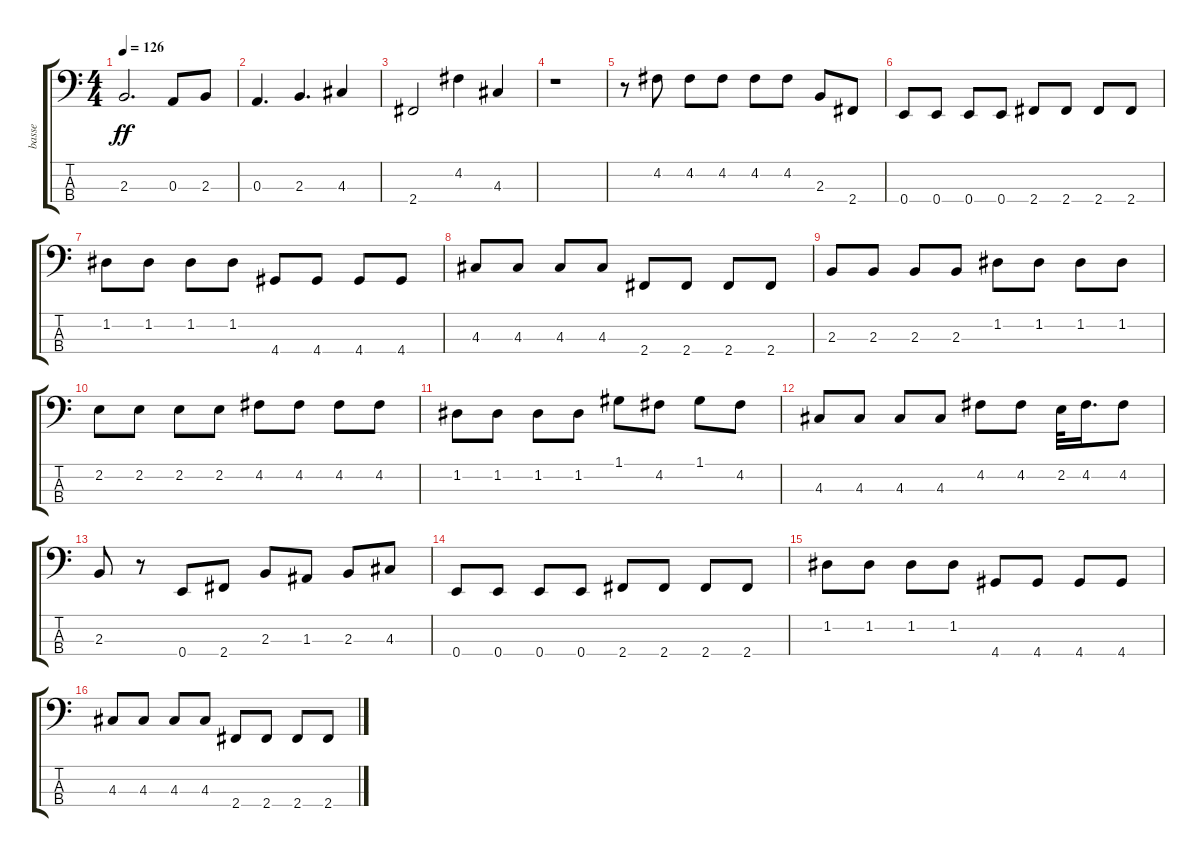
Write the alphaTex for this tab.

\track ("basse" "basse") {instrument electricbassfinger}
\staff {score tabs}
\tuning (G2 D2 A1 E1) {hide}
\ts (4 4)
\tempo 126
\clef f4
\ks c
2.3.2{d dy ff} 0.3.8 2.3.8 |
0.3.4{d} 2.3.4{d} 4.3.4 |
2.4.2 4.2.4 4.3.4 |
r.1 |
r.8 4.2.8 4.2.8 4.2.8 4.2.8 4.2.8 2.3.8 2.4.8 |
0.4.8 0.4.8 0.4.8 0.4.8 2.4.8 2.4.8 2.4.8 2.4.8 |
1.2.8 1.2.8 1.2.8 1.2.8 4.4.8 4.4.8 4.4.8 4.4.8 |
4.3.8 4.3.8 4.3.8 4.3.8 2.4.8 2.4.8 2.4.8 2.4.8 |
2.3.8 2.3.8 2.3.8 2.3.8 1.2.8 1.2.8 1.2.8 1.2.8 |
2.2.8 2.2.8 2.2.8 2.2.8 4.2.8 4.2.8 4.2.8 4.2.8 |
1.2.8 1.2.8 1.2.8 1.2.8 1.1.8 4.2.8 1.1.8 4.2.8 |
4.3.8 4.3.8 4.3.8 4.3.8 4.2.8 4.2.8 2.2.32 4.2.16{d} 4.2.8 |
2.3.8 r.8 0.4.8 2.4.8 2.3.8 1.3.8 2.3.8 4.3.8 |
0.4.8 0.4.8 0.4.8 0.4.8 2.4.8 2.4.8 2.4.8 2.4.8 |
1.2.8 1.2.8 1.2.8 1.2.8 4.4.8 4.4.8 4.4.8 4.4.8 |
4.3.8 4.3.8 4.3.8 4.3.8 2.4.8 2.4.8 2.4.8 2.4.8
